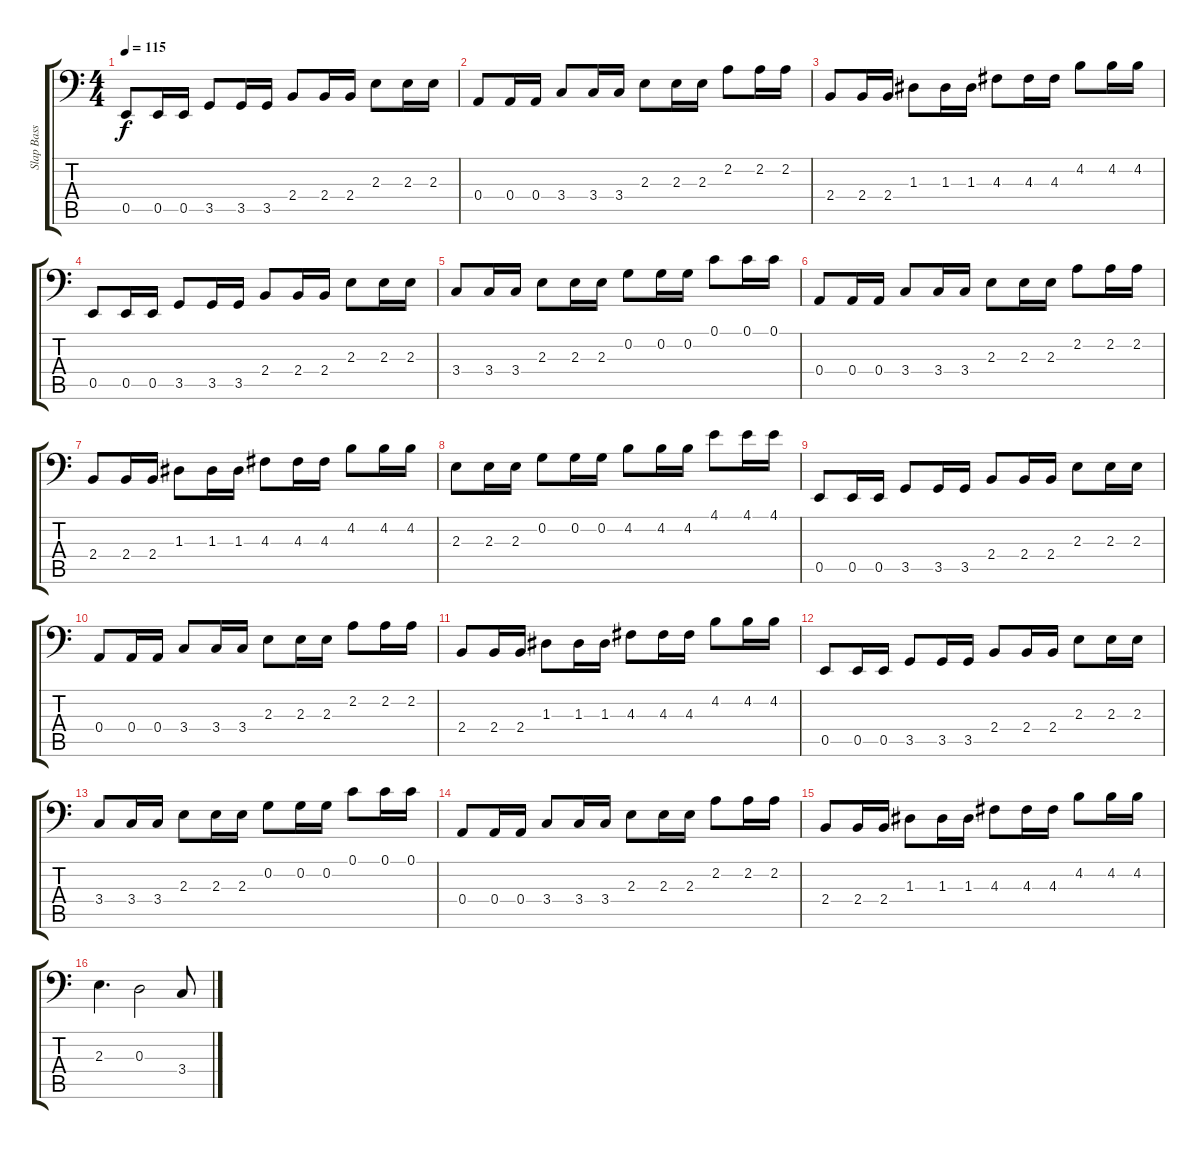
\track ("Slap Bass       " "Slap Bass ") {instrument slapbass1}
\staff {score tabs}
\tuning (C3 G2 D2 A1 E1 B0) {hide}
\ts (4 4)
\tempo 115
\clef f4
\ks c
0.5.8{dy f} 0.5.16 0.5.16 3.5.8 3.5.16 3.5.16 2.4.8 2.4.16 2.4.16 2.3.8 2.3.16 2.3.16 |
0.4.8 0.4.16 0.4.16 3.4.8 3.4.16 3.4.16 2.3.8 2.3.16 2.3.16 2.2.8 2.2.16 2.2.16 |
2.4.8 2.4.16 2.4.16 1.3.8 1.3.16 1.3.16 4.3.8 4.3.16 4.3.16 4.2.8 4.2.16 4.2.16 |
0.5.8 0.5.16 0.5.16 3.5.8 3.5.16 3.5.16 2.4.8 2.4.16 2.4.16 2.3.8 2.3.16 2.3.16 |
3.4.8 3.4.16 3.4.16 2.3.8 2.3.16 2.3.16 0.2.8 0.2.16 0.2.16 0.1.8 0.1.16 0.1.16 |
0.4.8 0.4.16 0.4.16 3.4.8 3.4.16 3.4.16 2.3.8 2.3.16 2.3.16 2.2.8 2.2.16 2.2.16 |
2.4.8 2.4.16 2.4.16 1.3.8 1.3.16 1.3.16 4.3.8 4.3.16 4.3.16 4.2.8 4.2.16 4.2.16 |
2.3.8 2.3.16 2.3.16 0.2.8 0.2.16 0.2.16 4.2.8 4.2.16 4.2.16 4.1.8 4.1.16 4.1.16 |
0.5.8 0.5.16 0.5.16 3.5.8 3.5.16 3.5.16 2.4.8 2.4.16 2.4.16 2.3.8 2.3.16 2.3.16 |
0.4.8 0.4.16 0.4.16 3.4.8 3.4.16 3.4.16 2.3.8 2.3.16 2.3.16 2.2.8 2.2.16 2.2.16 |
2.4.8 2.4.16 2.4.16 1.3.8 1.3.16 1.3.16 4.3.8 4.3.16 4.3.16 4.2.8 4.2.16 4.2.16 |
0.5.8 0.5.16 0.5.16 3.5.8 3.5.16 3.5.16 2.4.8 2.4.16 2.4.16 2.3.8 2.3.16 2.3.16 |
3.4.8 3.4.16 3.4.16 2.3.8 2.3.16 2.3.16 0.2.8 0.2.16 0.2.16 0.1.8 0.1.16 0.1.16 |
0.4.8 0.4.16 0.4.16 3.4.8 3.4.16 3.4.16 2.3.8 2.3.16 2.3.16 2.2.8 2.2.16 2.2.16 |
2.4.8 2.4.16 2.4.16 1.3.8 1.3.16 1.3.16 4.3.8 4.3.16 4.3.16 4.2.8 4.2.16 4.2.16 |
2.3.4{d} 0.3.2 3.4.8
